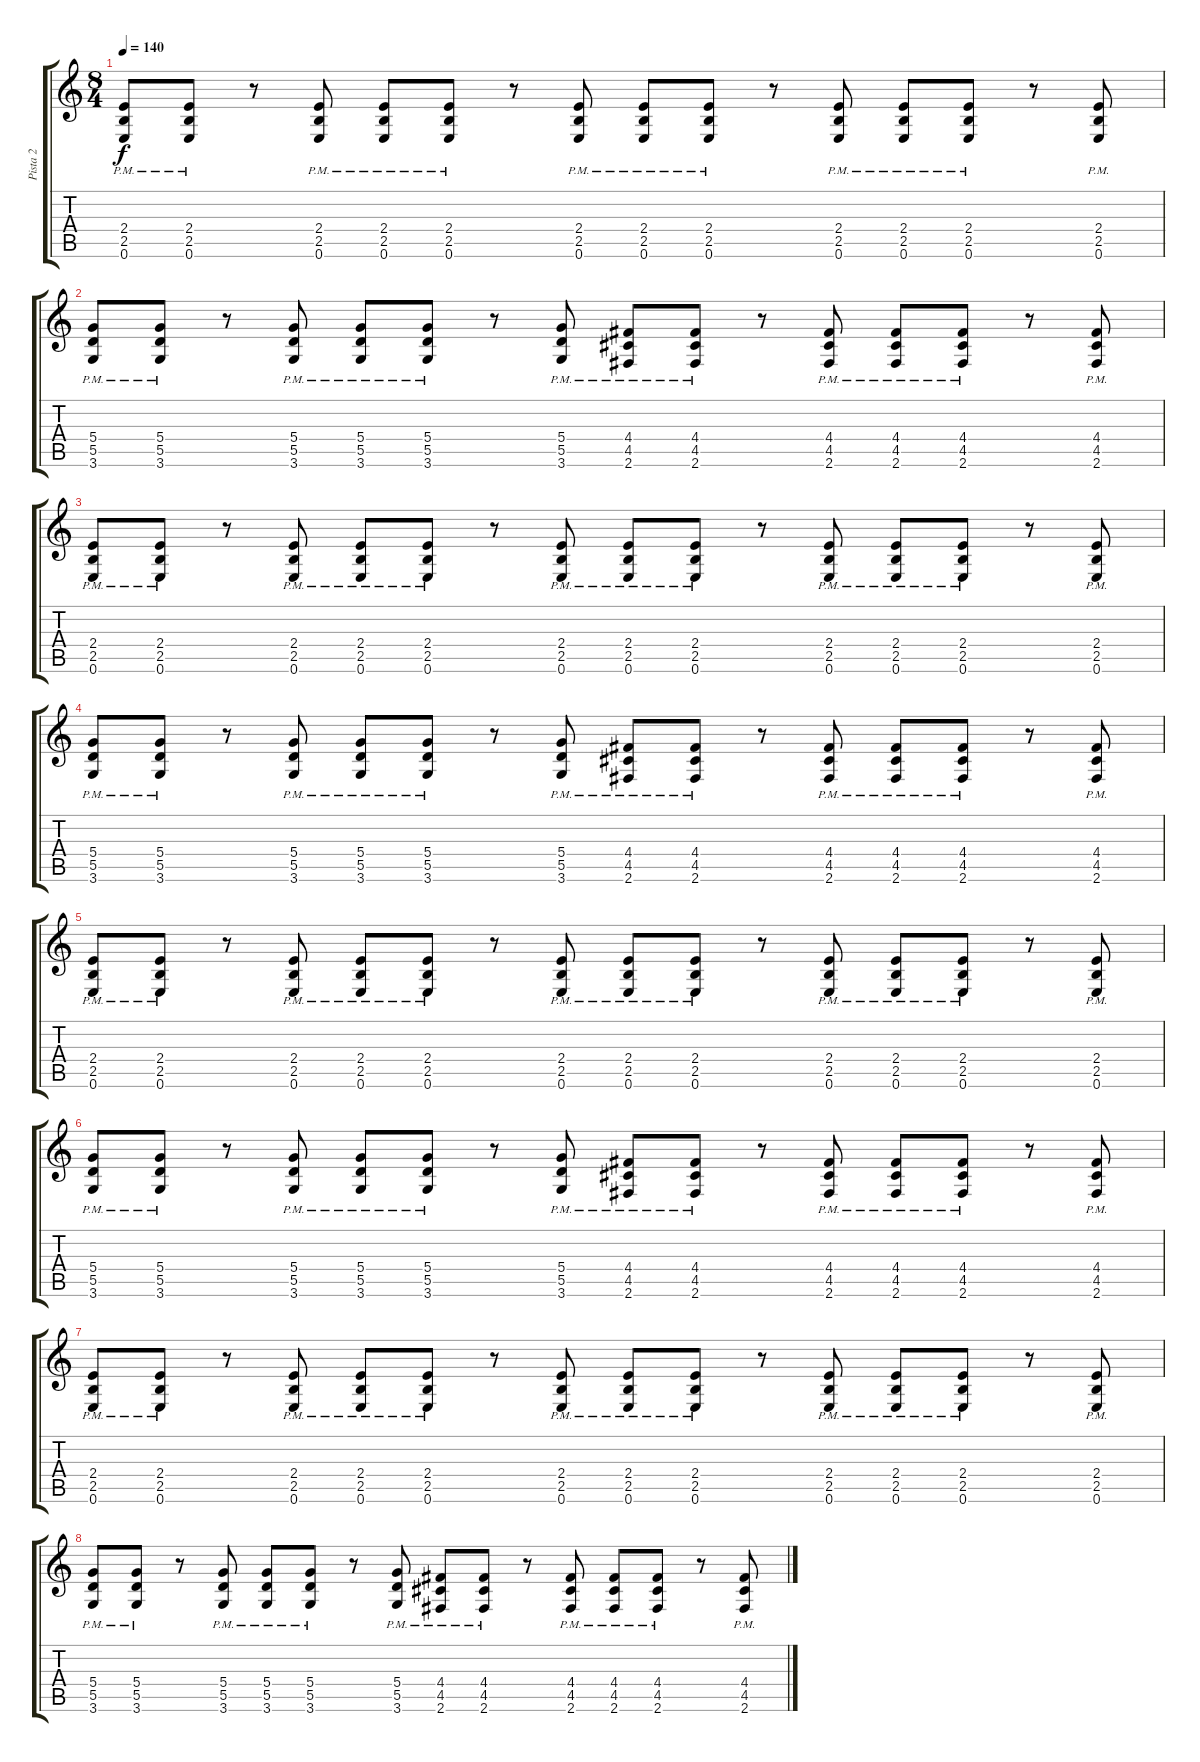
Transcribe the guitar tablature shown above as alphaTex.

\track ("Pista 2" "Pista 2") {instrument distortionguitar}
\staff {score tabs}
\tuning (E4 B3 G3 D3 A2 E2) {hide}
\ts (8 4)
\tempo 140
\clef g2
\ks c
(2.4{pm} 2.5{pm} 0.6{pm}).8{dy f} (2.4{pm} 2.5{pm} 0.6{pm}).8 r.8 (2.4{pm} 2.5{pm} 0.6{pm}).8 (2.4{pm} 2.5{pm} 0.6{pm}).8 (2.4{pm} 2.5{pm} 0.6{pm}).8 r.8 (2.4{pm} 2.5{pm} 0.6{pm}).8 (2.4{pm} 2.5{pm} 0.6{pm}).8 (2.4{pm} 2.5{pm} 0.6{pm}).8 r.8 (2.4{pm} 2.5{pm} 0.6{pm}).8 (2.4{pm} 2.5{pm} 0.6{pm}).8 (2.4{pm} 2.5{pm} 0.6{pm}).8 r.8 (2.4{pm} 2.5{pm} 0.6{pm}).8 |
(5.4{pm} 5.5{pm} 3.6{pm}).8 (5.4{pm} 5.5{pm} 3.6{pm}).8 r.8 (5.4{pm} 5.5{pm} 3.6{pm}).8 (5.4{pm} 5.5{pm} 3.6{pm}).8 (5.4{pm} 5.5{pm} 3.6{pm}).8 r.8 (5.4{pm} 5.5{pm} 3.6{pm}).8 (4.4{pm} 4.5{pm} 2.6{pm}).8 (4.4{pm} 4.5{pm} 2.6{pm}).8 r.8 (4.4{pm} 4.5{pm} 2.6{pm}).8 (4.4{pm} 4.5{pm} 2.6{pm}).8 (4.4{pm} 4.5{pm} 2.6{pm}).8 r.8 (4.4{pm} 4.5{pm} 2.6{pm}).8 |
(2.4{pm} 2.5{pm} 0.6{pm}).8 (2.4{pm} 2.5{pm} 0.6{pm}).8 r.8 (2.4{pm} 2.5{pm} 0.6{pm}).8 (2.4{pm} 2.5{pm} 0.6{pm}).8 (2.4{pm} 2.5{pm} 0.6{pm}).8 r.8 (2.4{pm} 2.5{pm} 0.6{pm}).8 (2.4{pm} 2.5{pm} 0.6{pm}).8 (2.4{pm} 2.5{pm} 0.6{pm}).8 r.8 (2.4{pm} 2.5{pm} 0.6{pm}).8 (2.4{pm} 2.5{pm} 0.6{pm}).8 (2.4{pm} 2.5{pm} 0.6{pm}).8 r.8 (2.4{pm} 2.5{pm} 0.6{pm}).8 |
(5.4{pm} 5.5{pm} 3.6{pm}).8 (5.4{pm} 5.5{pm} 3.6{pm}).8 r.8 (5.4{pm} 5.5{pm} 3.6{pm}).8 (5.4{pm} 5.5{pm} 3.6{pm}).8 (5.4{pm} 5.5{pm} 3.6{pm}).8 r.8 (5.4{pm} 5.5{pm} 3.6{pm}).8 (4.4{pm} 4.5{pm} 2.6{pm}).8 (4.4{pm} 4.5{pm} 2.6{pm}).8 r.8 (4.4{pm} 4.5{pm} 2.6{pm}).8 (4.4{pm} 4.5{pm} 2.6{pm}).8 (4.4{pm} 4.5{pm} 2.6{pm}).8 r.8 (4.4{pm} 4.5{pm} 2.6{pm}).8 |
(2.4{pm} 2.5{pm} 0.6{pm}).8 (2.4{pm} 2.5{pm} 0.6{pm}).8 r.8 (2.4{pm} 2.5{pm} 0.6{pm}).8 (2.4{pm} 2.5{pm} 0.6{pm}).8 (2.4{pm} 2.5{pm} 0.6{pm}).8 r.8 (2.4{pm} 2.5{pm} 0.6{pm}).8 (2.4{pm} 2.5{pm} 0.6{pm}).8 (2.4{pm} 2.5{pm} 0.6{pm}).8 r.8 (2.4{pm} 2.5{pm} 0.6{pm}).8 (2.4{pm} 2.5{pm} 0.6{pm}).8 (2.4{pm} 2.5{pm} 0.6{pm}).8 r.8 (2.4{pm} 2.5{pm} 0.6{pm}).8 |
(5.4{pm} 5.5{pm} 3.6{pm}).8 (5.4{pm} 5.5{pm} 3.6{pm}).8 r.8 (5.4{pm} 5.5{pm} 3.6{pm}).8 (5.4{pm} 5.5{pm} 3.6{pm}).8 (5.4{pm} 5.5{pm} 3.6{pm}).8 r.8 (5.4{pm} 5.5{pm} 3.6{pm}).8 (4.4{pm} 4.5{pm} 2.6{pm}).8 (4.4{pm} 4.5{pm} 2.6{pm}).8 r.8 (4.4{pm} 4.5{pm} 2.6{pm}).8 (4.4{pm} 4.5{pm} 2.6{pm}).8 (4.4{pm} 4.5{pm} 2.6{pm}).8 r.8 (4.4{pm} 4.5{pm} 2.6{pm}).8 |
(2.4{pm} 2.5{pm} 0.6{pm}).8 (2.4{pm} 2.5{pm} 0.6{pm}).8 r.8 (2.4{pm} 2.5{pm} 0.6{pm}).8 (2.4{pm} 2.5{pm} 0.6{pm}).8 (2.4{pm} 2.5{pm} 0.6{pm}).8 r.8 (2.4{pm} 2.5{pm} 0.6{pm}).8 (2.4{pm} 2.5{pm} 0.6{pm}).8 (2.4{pm} 2.5{pm} 0.6{pm}).8 r.8 (2.4{pm} 2.5{pm} 0.6{pm}).8 (2.4{pm} 2.5{pm} 0.6{pm}).8 (2.4{pm} 2.5{pm} 0.6{pm}).8 r.8 (2.4{pm} 2.5{pm} 0.6{pm}).8 |
(5.4{pm} 5.5{pm} 3.6{pm}).8 (5.4{pm} 5.5{pm} 3.6{pm}).8 r.8 (5.4{pm} 5.5{pm} 3.6{pm}).8 (5.4{pm} 5.5{pm} 3.6{pm}).8 (5.4{pm} 5.5{pm} 3.6{pm}).8 r.8 (5.4{pm} 5.5{pm} 3.6{pm}).8 (4.4{pm} 4.5{pm} 2.6{pm}).8 (4.4{pm} 4.5{pm} 2.6{pm}).8 r.8 (4.4{pm} 4.5{pm} 2.6{pm}).8 (4.4{pm} 4.5{pm} 2.6{pm}).8 (4.4{pm} 4.5{pm} 2.6{pm}).8 r.8 (4.4{pm} 4.5{pm} 2.6{pm}).8
